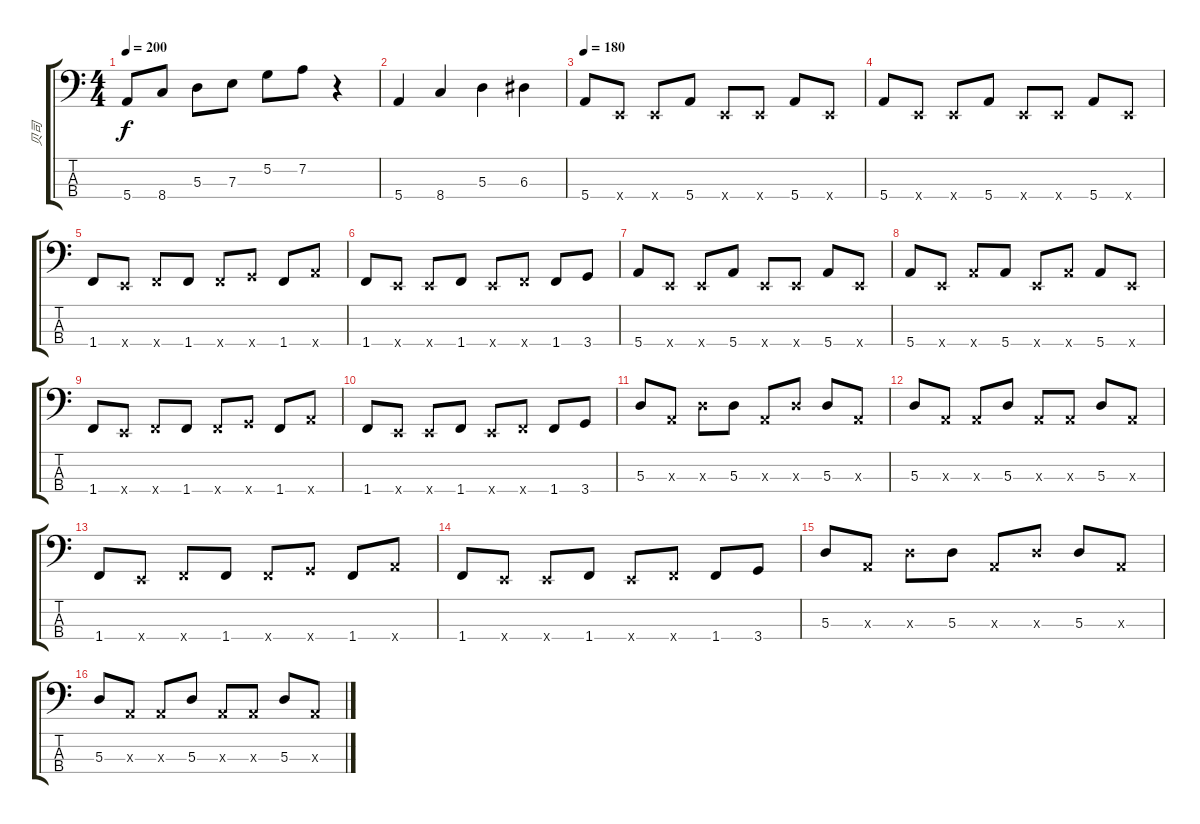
\track ("贝司" "贝司") {instrument electricbassfinger}
\staff {score tabs}
\tuning (G2 D2 A1 E1) {hide}
\ts (4 4)
\tempo 200
\clef f4
\ks c
5.4.8{dy f} 8.4.8 5.3.8 7.3.8 5.2.8 7.2.8 r.4 |
5.4.4 8.4.4 5.3.4 6.3.4 |
\tempo 180
5.4.8 0.4{x}.8 0.4{x}.8 5.4.8 0.4{x}.8 0.4{x}.8 5.4.8 0.4{x}.8 |
5.4.8 0.4{x}.8 0.4{x}.8 5.4.8 0.4{x}.8 0.4{x}.8 5.4.8 0.4{x}.8 |
1.4.8 0.4{x}.8 1.4{x}.8 1.4.8 1.4{x}.8 3.4{x}.8 1.4.8 5.4{x}.8 |
1.4.8 0.4{x}.8 0.4{x}.8 1.4.8 0.4{x}.8 1.4{x}.8 1.4.8 3.4.8 |
5.4.8 0.4{x}.8 0.4{x}.8 5.4.8 0.4{x}.8 0.4{x}.8 5.4.8 0.4{x}.8 |
5.4.8 0.4{x}.8 5.4{x}.8 5.4.8 0.4{x}.8 5.4{x}.8 5.4.8 0.4{x}.8 |
1.4.8 0.4{x}.8 1.4{x}.8 1.4.8 1.4{x}.8 3.4{x}.8 1.4.8 5.4{x}.8 |
1.4.8 0.4{x}.8 0.4{x}.8 1.4.8 0.4{x}.8 1.4{x}.8 1.4.8 3.4.8 |
5.3.8 0.3{x}.8 5.3{x}.8 5.3.8 0.3{x}.8 5.3{x}.8 5.3.8 0.3{x}.8 |
5.3.8 0.3{x}.8 0.3{x}.8 5.3.8 0.3{x}.8 0.3{x}.8 5.3.8 0.3{x}.8 |
1.4.8 0.4{x}.8 1.4{x}.8 1.4.8 1.4{x}.8 3.4{x}.8 1.4.8 5.4{x}.8 |
1.4.8 0.4{x}.8 0.4{x}.8 1.4.8 0.4{x}.8 1.4{x}.8 1.4.8 3.4.8 |
5.3.8 0.3{x}.8 5.3{x}.8 5.3.8 0.3{x}.8 5.3{x}.8 5.3.8 0.3{x}.8 |
5.3.8 0.3{x}.8 0.3{x}.8 5.3.8 0.3{x}.8 0.3{x}.8 5.3.8 0.3{x}.8
